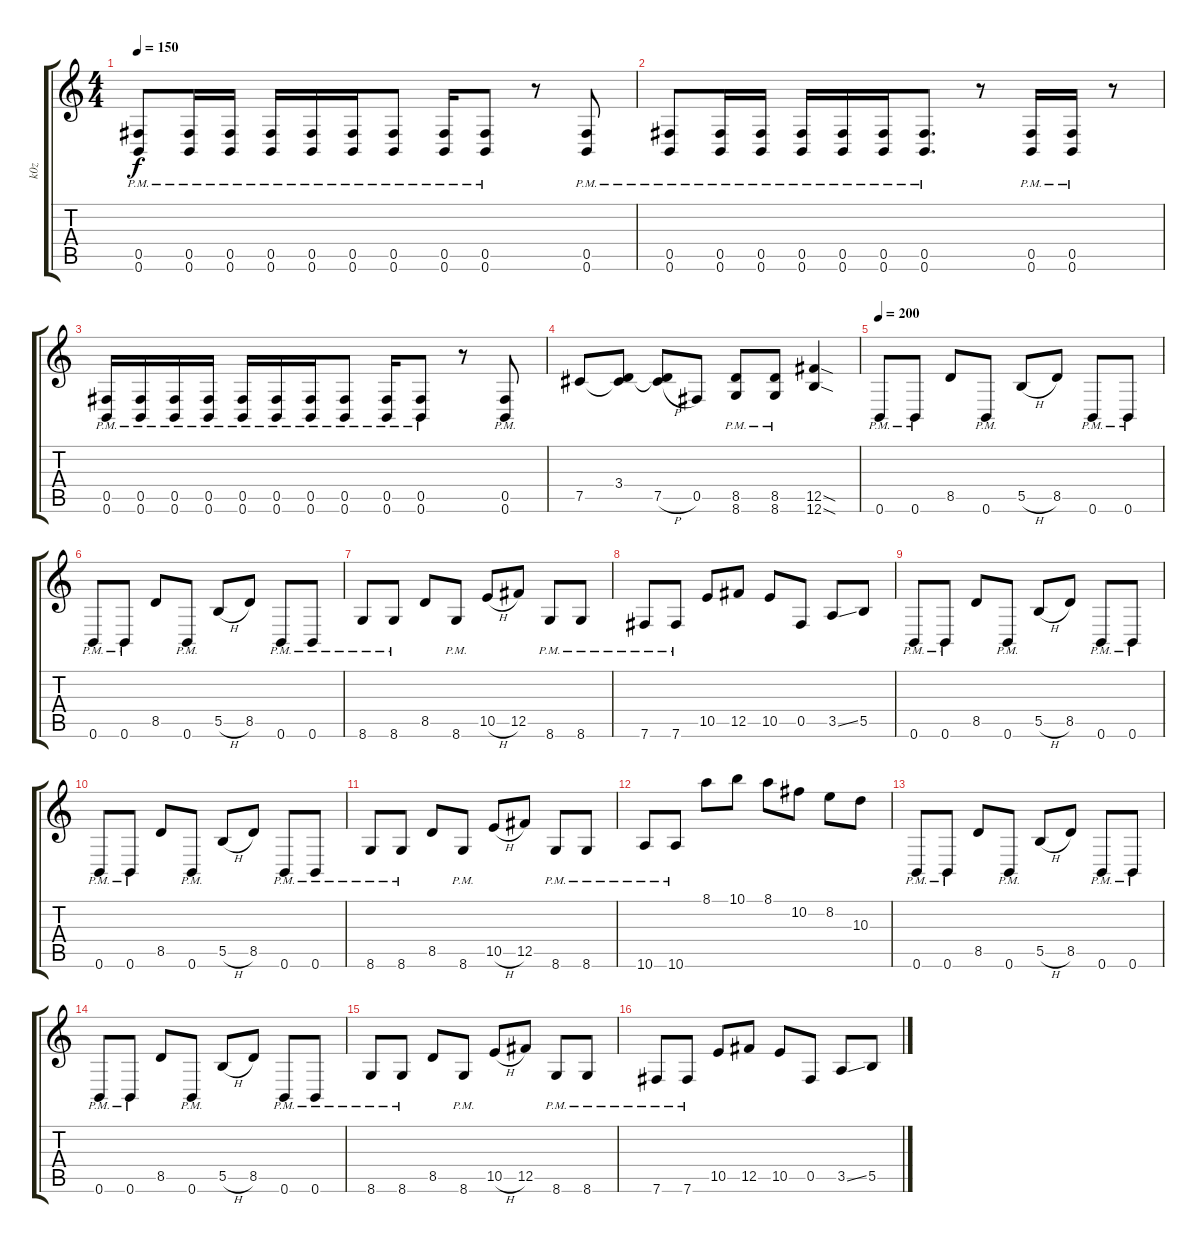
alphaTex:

\track ("k0z" "k0z") {instrument distortionguitar}
\staff {score tabs}
\tuning (Db4 Ab3 E3 B2 Gb2 B1) {hide}
\ts (4 4)
\tempo 150
\clef g2
\ks c
(0.5{pm} 0.6{pm}).8{dy f} (0.5{pm} 0.6{pm}).16 (0.5{pm} 0.6{pm}).16 (0.5{pm} 0.6{pm}).16 (0.5{pm} 0.6{pm}).16 (0.5{pm} 0.6{pm}).16 (0.5{pm} 0.6{pm}).8 (0.5{pm} 0.6{pm}).16 (0.5{pm} 0.6{pm}).8 r.8 (0.5{pm} 0.6{pm}).8 |
(0.5{pm} 0.6{pm}).8 (0.5{pm} 0.6{pm}).16 (0.5{pm} 0.6{pm}).16 (0.5{pm} 0.6{pm}).16 (0.5{pm} 0.6{pm}).16 (0.5{pm} 0.6{pm}).16 (0.5{pm} 0.6{pm}).8{d} r.8 (0.5{pm} 0.6{pm}).16 (0.5{pm} 0.6{pm}).16 r.8 |
(0.5{pm} 0.6{pm}).16 (0.5{pm} 0.6{pm}).16 (0.5{pm} 0.6{pm}).16 (0.5{pm} 0.6{pm}).16 (0.5{pm} 0.6{pm}).16 (0.5{pm} 0.6{pm}).16 (0.5{pm} 0.6{pm}).16 (0.5{pm} 0.6{pm}).8 (0.5{pm} 0.6{pm}).16 (0.5{pm} 0.6{pm}).8 r.8 (0.5{pm} 0.6{pm}).8 |
7.5.8 (3.4 7.5{t}).8 (3.4{t} 7.5{h}).8 0.5.8 (8.5{pm} 8.6{pm}).8 (8.5{pm} 8.6{pm}).8 (12.5{sod} 12.6{sod}).4 |
\tempo 200
0.6{pm}.8 0.6{pm}.8 8.5.8 0.6{pm}.8 5.5{h}.8 8.5.8 0.6{pm}.8 0.6{pm}.8 |
0.6{pm}.8 0.6{pm}.8 8.5.8 0.6{pm}.8 5.5{h}.8 8.5.8 0.6{pm}.8 0.6{pm}.8 |
8.6{pm}.8 8.6{pm}.8 8.5.8 8.6{pm}.8 10.5{h}.8 12.5.8 8.6{pm}.8 8.6{pm}.8 |
7.6{pm}.8 7.6{pm}.8 10.5.8 12.5.8 10.5.8 0.5.8 3.5{ss}.8 5.5.8 |
0.6{pm}.8 0.6{pm}.8 8.5.8 0.6{pm}.8 5.5{h}.8 8.5.8 0.6{pm}.8 0.6{pm}.8 |
0.6{pm}.8 0.6{pm}.8 8.5.8 0.6{pm}.8 5.5{h}.8 8.5.8 0.6{pm}.8 0.6{pm}.8 |
8.6{pm}.8 8.6{pm}.8 8.5.8 8.6{pm}.8 10.5{h}.8 12.5.8 8.6{pm}.8 8.6{pm}.8 |
10.6{pm}.8 10.6{pm}.8 8.1.8 10.1.8 8.1.8 10.2.8 8.2.8 10.3.8 |
0.6{pm}.8 0.6{pm}.8 8.5.8 0.6{pm}.8 5.5{h}.8 8.5.8 0.6{pm}.8 0.6{pm}.8 |
0.6{pm}.8 0.6{pm}.8 8.5.8 0.6{pm}.8 5.5{h}.8 8.5.8 0.6{pm}.8 0.6{pm}.8 |
8.6{pm}.8 8.6{pm}.8 8.5.8 8.6{pm}.8 10.5{h}.8 12.5.8 8.6{pm}.8 8.6{pm}.8 |
7.6{pm}.8 7.6{pm}.8 10.5.8 12.5.8 10.5.8 0.5.8 3.5{ss}.8 5.5.8
